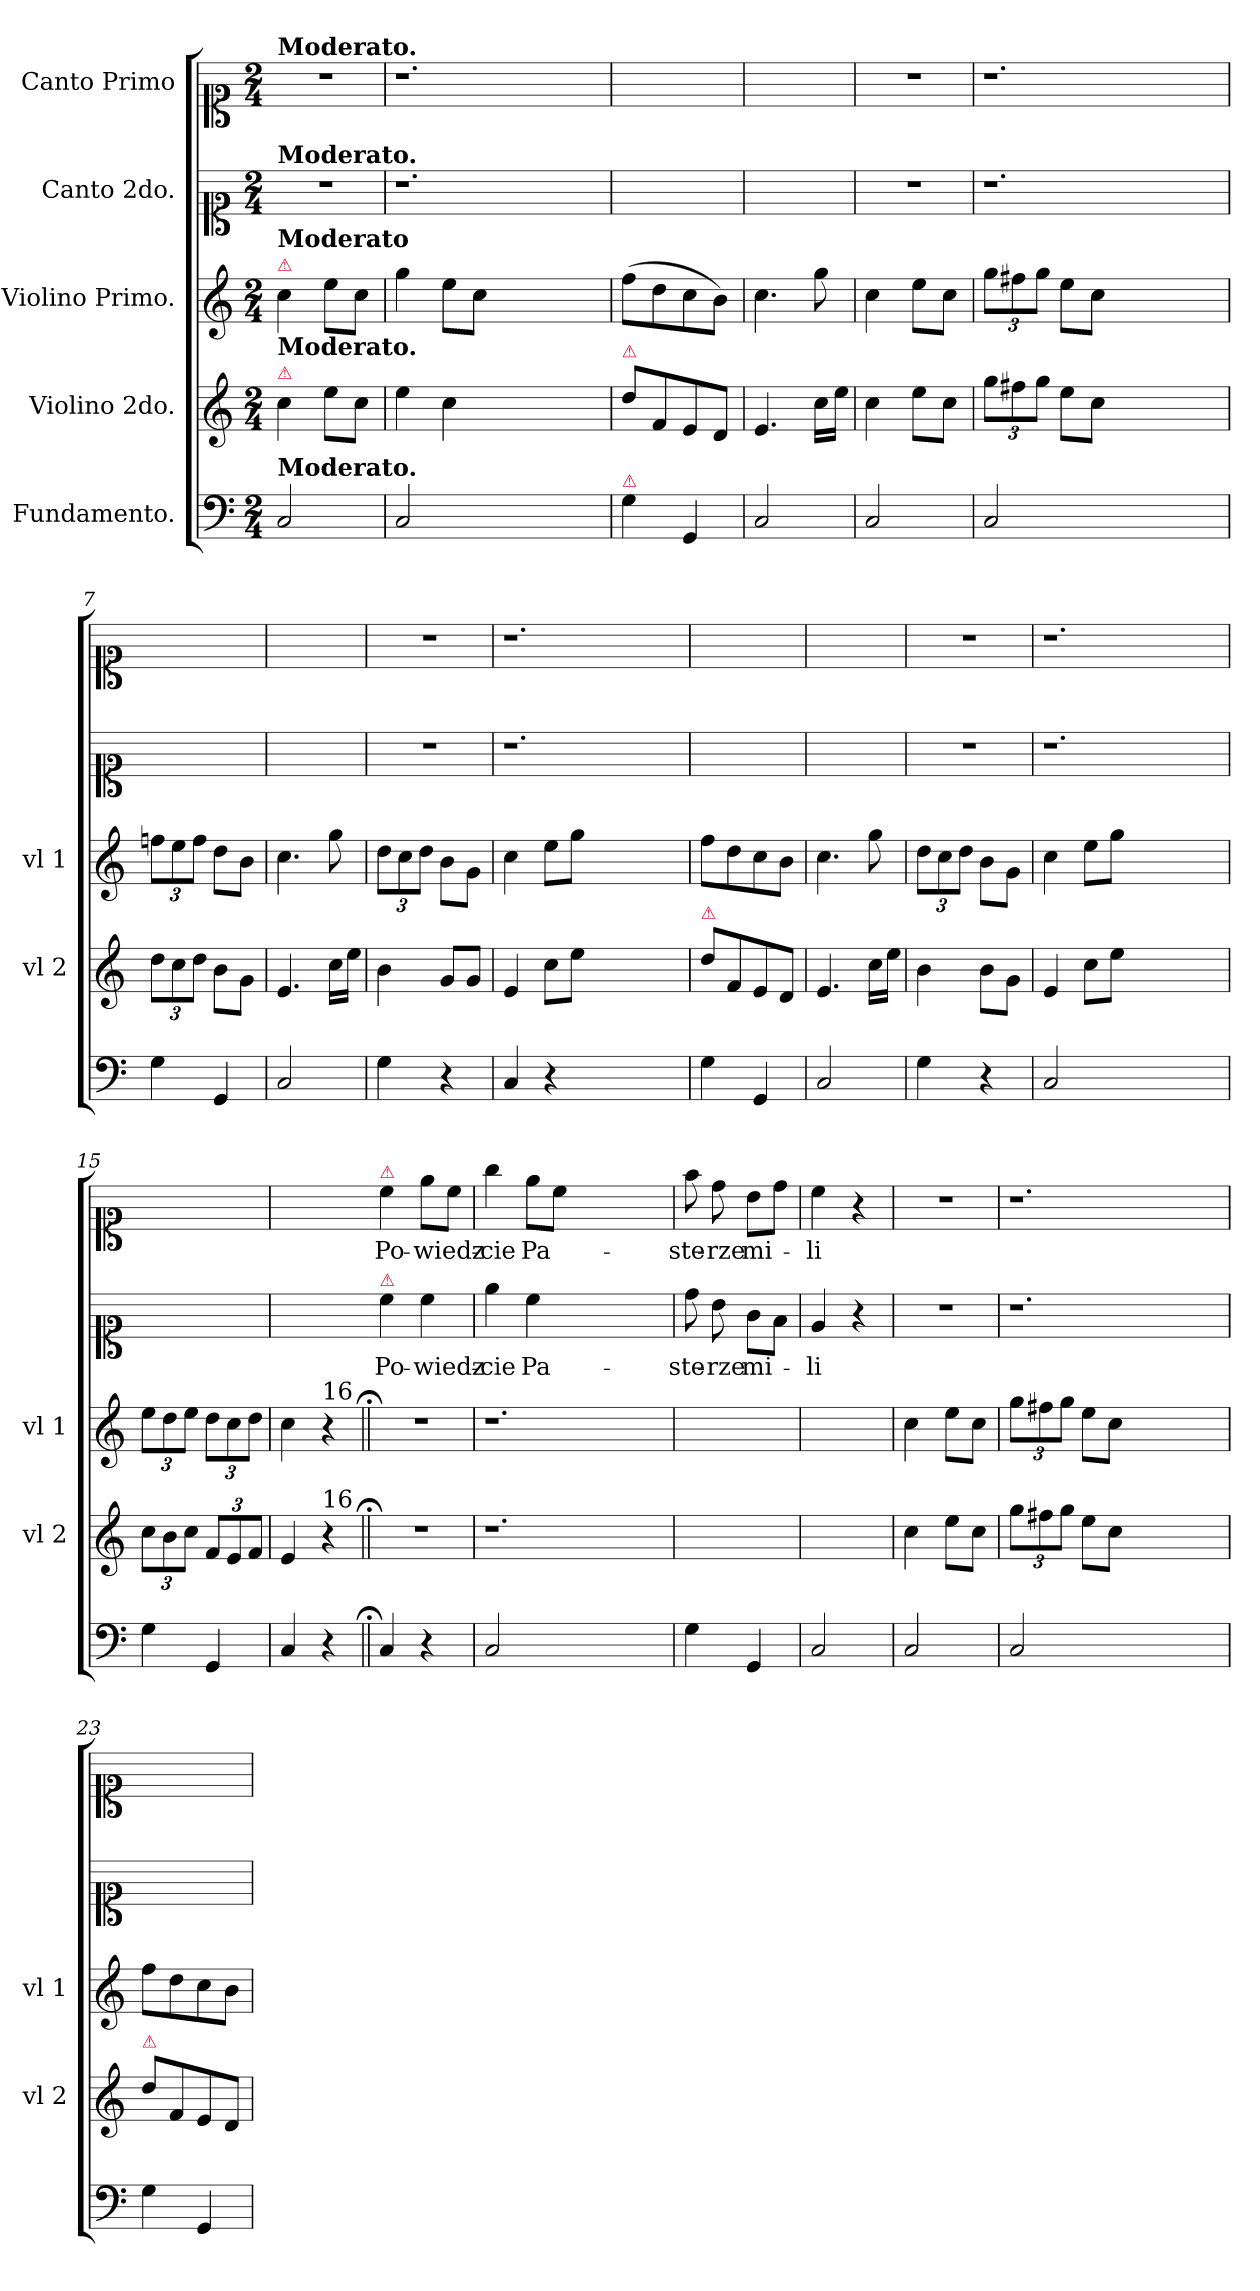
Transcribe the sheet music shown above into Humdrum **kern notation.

**kern	**dynam	**kern	**kern	**kern	**text	**kern	**text
*part5	*part5	*part4	*part3	*part2	*part2	*part1	*part1
*staff5	*staff5	*staff4	*staff3	*staff2	*staff2	*staff1	*staff1
*I"Fundamento.	*	*I"Violino 2do.	*I"Violino Primo.	*I"Canto 2do.	*	*I"Canto Primo	*
*	*	*I'vl 2	*I'vl 1	*	*	*	*
*clefF4	*	*clefG2	*clefG2	*clefC1	*	*clefC1	*
*k[]	*	*k[]	*k[]	*k[]	*	*k[]	*
*C:	*	*C:	*C:	*C:	*	*C:	*
*M2/4	*	*M2/4	*M2/4	*M2/4	*	*M2/4	*
=1	=1	=1	=1	=1	=1	=1	=1
!	!	!	!	!	!	!LO:TX:a:B:t=Moderato.	!
!	!	!	!	!LO:TX:a:B:t=Moderato.	!	!	!
!	!	!	!LO:TX:a:color=crimson:t=⚠	!	!	!	!
!	!	!	!LO:TX:a:B:t=Moderato	!	!	!	!
!	!	!LO:TX:a:color=crimson:t=⚠	!	!	!	!	!
!	!	!LO:TX:a:B:t=Moderato.	!	!	!	!	!
!LO:TX:a:B:t=Moderato.	!	!	!	!	!	!	!
2C/	.	4cc\	4cc\	2r	.	2r	.
.	.	8ee\L	8ee\L	.	.	.	.
.	.	8cc\J	8cc\J	.	.	.	.
=2	=2	=2	=2	=2	=2	=2	=2
2C/	.	4ee\	4gg\	1.r	.	1.r	.
.	.	4cc\	8ee\L	.	.	.	.
.	.	.	8cc\J	.	.	.	.
1ryy	.	1ryy	1ryy	.	.	.	.
=3	=3	=3	=3	=3	=3	=3	=3
!	!	!LO:TX:a:color=crimson:t=⚠	!	!	!	!	!
!LO:TX:a:color=crimson:t=⚠	!	!	!	!	!	!	!
4G\	.	8dd\L	(8ff\L	2ryy	.	2ryy	.
.	.	8f/	8dd\	.	.	.	.
4GG/	.	8e/	8cc\	.	.	.	.
.	.	8d/J	8b\J)	.	.	.	.
=4	=4	=4	=4	=4	=4	=4	=4
2C/	.	4.e/	4.cc\	2ryy	.	2ryy	.
.	.	16cc\LL	8gg\	.	.	.	.
.	.	16ee\JJ	.	.	.	.	.
=5	=5	=5	=5	=5	=5	=5	=5
2C/	.	4cc\	4cc\	2r	.	2r	.
.	.	8ee\L	8ee\L	.	.	.	.
.	.	8cc\J	8cc\J	.	.	.	.
=6	=6	=6	=6	=6	=6	=6	=6
2C/	.	12gg\L	12gg\L	1.r	.	1.r	.
.	.	12ff#X\	12ff#X\	.	.	.	.
.	.	12gg\J	12gg\J	.	.	.	.
.	.	8ee\L	8ee\L	.	.	.	.
.	.	8cc\J	8cc\J	.	.	.	.
1ryy	.	1ryy	1ryy	.	.	.	.
=7	=7	=7	=7	=7	=7	=7	=7
4G\	.	12dd\L	12ffn\L	2ryy	.	2ryy	.
.	.	12cc\	12ee\	.	.	.	.
.	.	12dd\J	12ff\J	.	.	.	.
4GG/	.	8b\L	8dd\L	.	.	.	.
.	.	8g\J	8b\J	.	.	.	.
=8	=8	=8	=8	=8	=8	=8	=8
2C/	.	4.e/	4.cc\	2ryy	.	2ryy	.
.	.	16cc\LL	8gg\	.	.	.	.
.	.	16ee\JJ	.	.	.	.	.
=9	=9	=9	=9	=9	=9	=9	=9
4G\	.	4b\	12dd\L	2r	.	2r	.
.	.	.	12cc\	.	.	.	.
.	.	.	12dd\J	.	.	.	.
4r	.	8g/L	8b\L	.	.	.	.
.	.	8g/J	8g\J	.	.	.	.
=10	=10	=10	=10	=10	=10	=10	=10
4C/	.	4e/	4cc\	1.r	.	1.r	.
4r	.	8cc\L	8ee\L	.	.	.	.
.	.	8ee\J	8gg\J	.	.	.	.
1ryy	.	1ryy	1ryy	.	.	.	.
=11	=11	=11	=11	=11	=11	=11	=11
!	!	!LO:TX:a:color=crimson:t=⚠	!	!	!	!	!
4G\	.	8dd\L	8ff\L	2ryy	.	2ryy	.
.	.	8f/	8dd\	.	.	.	.
4GG/	.	8e/	8cc\	.	.	.	.
.	.	8d/J	8b\J	.	.	.	.
=12	=12	=12	=12	=12	=12	=12	=12
2C/	.	4.e/	4.cc\	2ryy	.	2ryy	.
.	.	16cc\LL	8gg\	.	.	.	.
.	.	16ee\JJ	.	.	.	.	.
=13	=13	=13	=13	=13	=13	=13	=13
4G\	.	4b\	12dd\L	2r	.	2r	.
.	.	.	12cc\	.	.	.	.
.	.	.	12dd\J	.	.	.	.
4r	.	8b\L	8b\L	.	.	.	.
.	.	8g\J	8g\J	.	.	.	.
=14	=14	=14	=14	=14	=14	=14	=14
2C/	.	4e/	4cc\	1.r	.	1.r	.
.	.	8cc\L	8ee\L	.	.	.	.
.	.	8ee\J	8gg\J	.	.	.	.
1ryy	.	1ryy	1ryy	.	.	.	.
=15	=15	=15	=15	=15	=15	=15	=15
4G\	.	12cc\L	12ee\L	2ryy	.	2ryy	.
.	.	12b\	12dd\	.	.	.	.
.	.	12cc\J	12ee\J	.	.	.	.
4GG/	.	12f/L	12dd\L	.	.	.	.
.	.	12e/	12cc\	.	.	.	.
.	.	12f/J	12dd\J	.	.	.	.
=16	=16	=16	=16	=16	=16	=16	=16
4C/	.	4e/	4cc\	2ryy	.	2ryy	.
!	!	!	!LO:TX:a:t=16	!	!	!	!
!	!	!LO:TX:a:t=16	!	!	!	!	!
4r	.	4r	4r	.	.	.	.
=17||;	=17	=17||;	=17||;	=17	=17	=17	=17
!	!	!	!	!	!	!LO:TX:a:color=crimson:t=⚠	!
!	!	!	!	!LO:TX:a:color=crimson:t=⚠	!	!	!
!	!LO:DY:a	!	!	!	!	!	!
4C/	Pó.	2r	2r	4cc\	Po-	4cc\	Po-
4r	.	.	.	4cc\	-wiedz-	8ee\L	-wiedz-
.	.	.	.	.	.	8cc\J	.
=18	=18	=18	=18	=18	=18	=18	=18
2C/	.	1.r	1.r	4ee\	-cie	4gg\	-cie
.	.	.	.	4cc\	Pa-	8ee\L	Pa-
.	.	.	.	.	.	8cc\J	.
1ryy	.	.	.	1ryy	.	1ryy	.
=19	=19	=19	=19	=19	=19	=19	=19
4G\	.	2ryy	2ryy	8dd\	-ste-	8ff\	-ste-
.	.	.	.	8b\	-rze	8dd\	-rze
4GG/	.	.	.	8g\L	mi-	8b\L	mi-
.	.	.	.	8f\J	.	8dd\J	.
=20	=20	=20	=20	=20	=20	=20	=20
2C/	.	2ryy	2ryy	4e/	-li	4cc\	-li
.	.	.	.	4r	.	4r	.
=21	=21	=21	=21	=21	=21	=21	=21
2C/	.	4cc\	4cc\	2r	.	2r	.
.	.	8ee\L	8ee\L	.	.	.	.
.	.	8cc\J	8cc\J	.	.	.	.
=22	=22	=22	=22	=22	=22	=22	=22
2C/	.	12gg\L	12gg\L	1.r	.	1.r	.
.	.	12ff#X\	12ff#X\	.	.	.	.
.	.	12gg\J	12gg\J	.	.	.	.
.	.	8ee\L	8ee\L	.	.	.	.
.	.	8cc\J	8cc\J	.	.	.	.
1ryy	.	1ryy	1ryy	.	.	.	.
=23	=23	=23	=23	=23	=23	=23	=23
!	!	!LO:TX:a:color=crimson:t=⚠	!	!	!	!	!
4G\	.	8dd\L	8ff\L	2ryy	.	2ryy	.
.	.	8f/	8dd\	.	.	.	.
4GG/	.	8e/	8cc\	.	.	.	.
.	.	8d/J	8b\J	.	.	.	.
=	=	=	=	=	=	=	=
*-	*-	*-	*-	*-	*-	*-	*-
